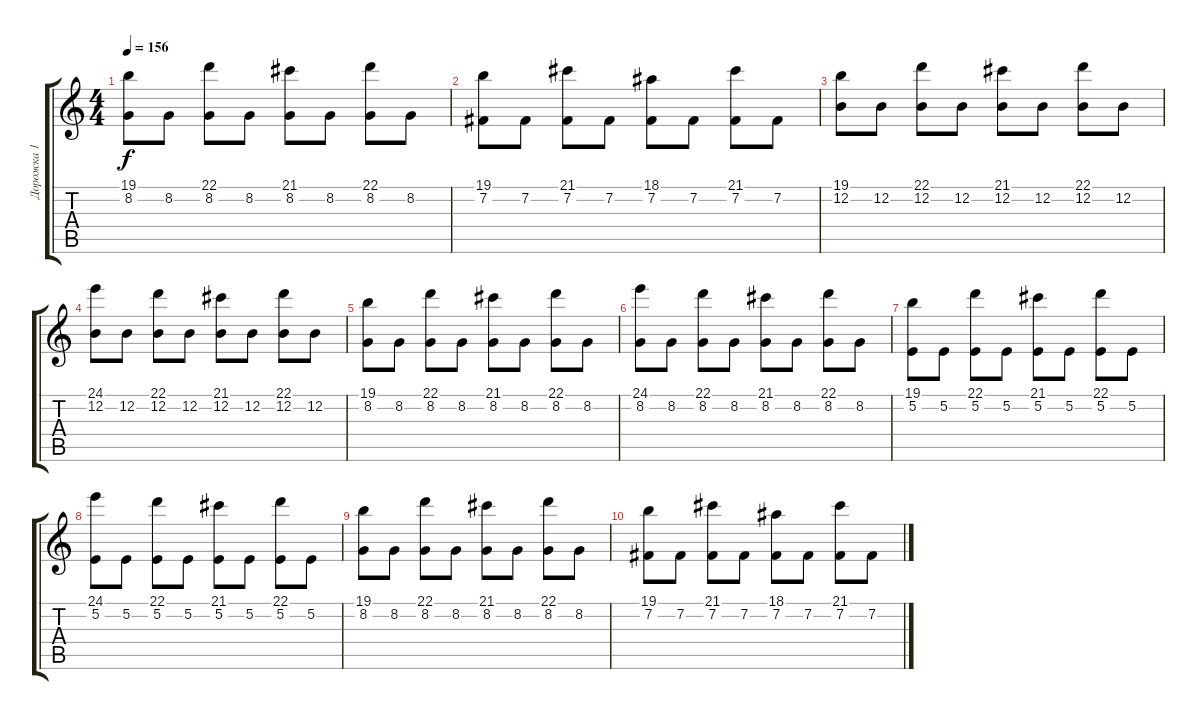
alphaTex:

\track ("Дорожка 1" "Дорожка 1") {instrument electricgrandpiano}
\staff {score tabs}
\tuning (E4 B3 G3 D3 A2 E2) {hide}
\ts (4 4)
\tempo 156
\clef g2
\ks c
(19.1 8.2).8{dy f} 8.2.8 (22.1 8.2).8 8.2.8 (21.1 8.2).8 8.2.8 (22.1 8.2).8 8.2.8 |
(19.1 7.2).8 7.2.8 (21.1 7.2).8 7.2.8 (18.1 7.2).8 7.2.8 (21.1 7.2).8 7.2.8 |
(19.1 12.2).8 12.2.8 (22.1 12.2).8 12.2.8 (21.1 12.2).8 12.2.8 (22.1 12.2).8 12.2.8 |
(24.1 12.2).8 12.2.8 (22.1 12.2).8 12.2.8 (21.1 12.2).8 12.2.8 (22.1 12.2).8 12.2.8 |
(19.1 8.2).8 8.2.8 (22.1 8.2).8 8.2.8 (21.1 8.2).8 8.2.8 (22.1 8.2).8 8.2.8 |
(24.1 8.2).8 8.2.8 (22.1 8.2).8 8.2.8 (21.1 8.2).8 8.2.8 (22.1 8.2).8 8.2.8 |
(19.1 5.2).8 5.2.8 (22.1 5.2).8 5.2.8 (21.1 5.2).8 5.2.8 (22.1 5.2).8 5.2.8 |
(24.1 5.2).8 5.2.8 (22.1 5.2).8 5.2.8 (21.1 5.2).8 5.2.8 (22.1 5.2).8 5.2.8 |
(19.1 8.2).8 8.2.8 (22.1 8.2).8 8.2.8 (21.1 8.2).8 8.2.8 (22.1 8.2).8 8.2.8 |
(19.1 7.2).8 7.2.8 (21.1 7.2).8 7.2.8 (18.1 7.2).8 7.2.8 (21.1 7.2).8 7.2.8
